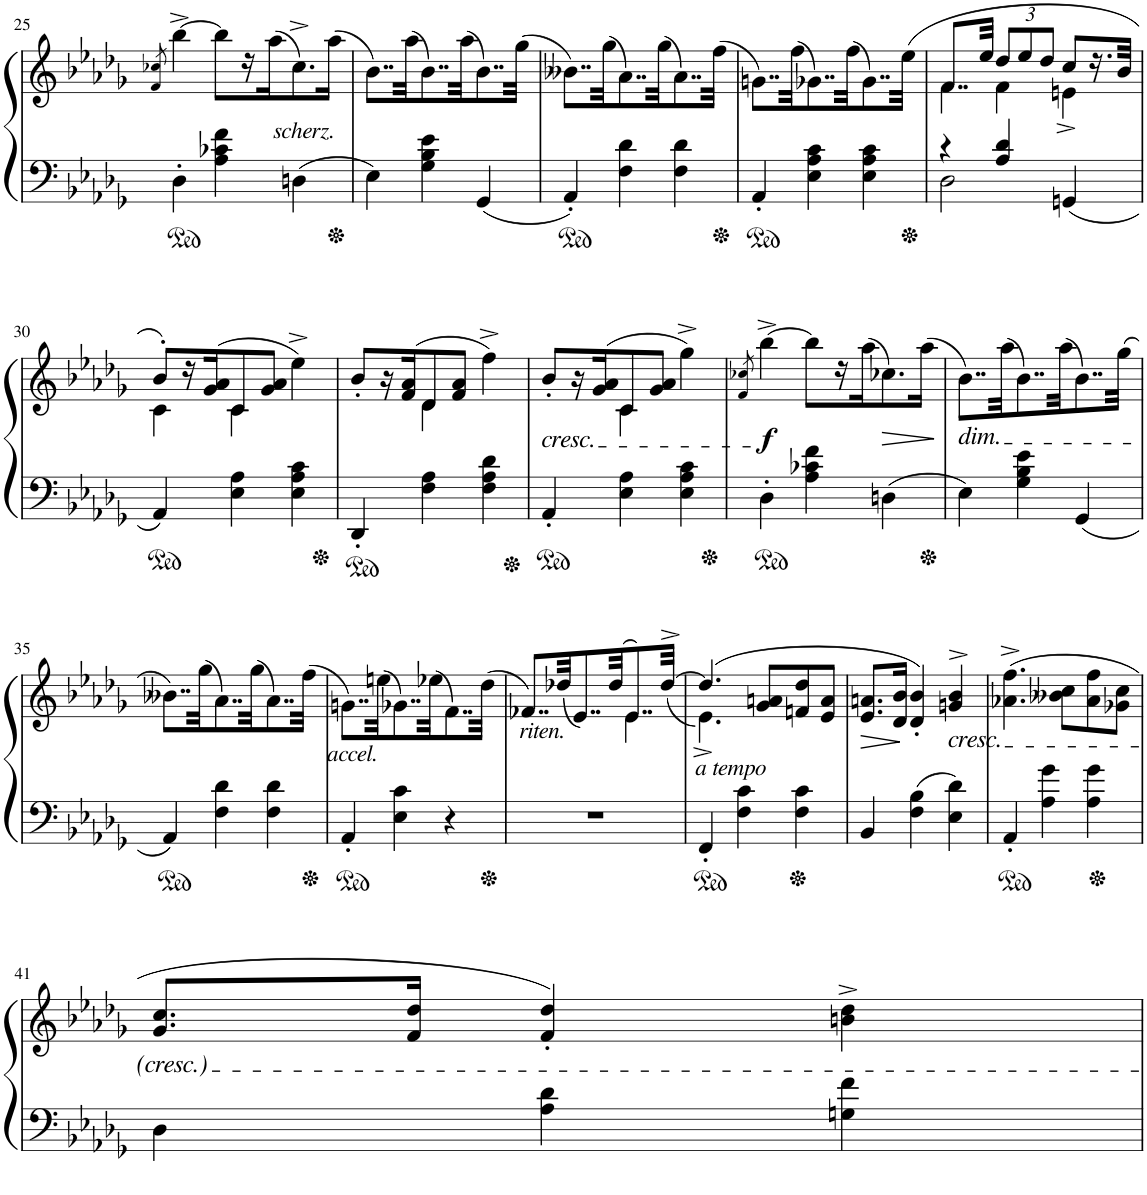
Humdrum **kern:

**kern	**kern	**dynam
*part1	*part1	*part1
*staff2	*staff1	*staff1/2
*I"Pianinas	*	*
!!LO:PB:g=z
*clefF4	*clefG2	*
*k[b-e-a-d-g-]	*k[b-e-a-d-g-]	*
*M3/4	*M3/4	*
=25	=25	=25
.	8qf/ 8qcc-X/	.
4D-'\	[4bb-^\	.
4A-\ 4c-X\ 4f\	8bb-\L]	.
.	16r	.
.	(16aa-\J	.
!	!LO:TX:b:i:t=scherz.	!
4Dn\	8.cc-^\)	.
.	(16aa-\Jk	.
=26	=26	=26
4E-\	8..b-\L)	.
.	(32aa-\KK	.
4G-\ 4B-\ 4e-\	8..b-\)	.
.	(32aa-\KK	.
4GG-/	8..b-\)	.
.	(32gg-\Jkk	.
=27	=27	=27
4AA-'/	8..b--X\L)	.
.	(32gg-\KK	.
4F\ 4d-\	8..a-\)	.
.	(32gg-\KK	.
4F\ 4d-\	8..a-\)	.
.	(32ff\Jkk	.
=28	=28	=28
4AA-'/	8..gn\L)	.
.	(32ff\KK	.
4E-\ 4A-\ 4c\	8..g-X\)	.
.	(32ff\KK	.
4E-\ 4A-\ 4c\	8..g-\)	.
.	(32ee-\Jkk	.
=29	=29	=29
*^	*^	*
4r	2D-\	8..f/L	4f\	.
.	.	32ee-/Jkk	.	.
*	*	*Xbrackettup	*	*
4A-/ 4d-/	.	12dd-/L	4f\	.
.	.	12ee-/	.	.
.	.	12dd-/J	.	.
4GGn/	4ryy	8cc/L	4en^\	.
.	.	16.r	.	.
.	.	32b-/JJk	.	.
*v	*v	*	*	*
!!LO:LB:g=z	!!
=30	=30	=30	=30
4AA-/	8b-'/L)	4c\	.
.	16r	.	.
.	(16g-/ 16a-/J	.	.
4E-\ 4A-\	8c/	4c\	.
.	8g-/ 8a-/J	.	.
4E-\ 4A-\ 4c\	4ee-^>\)	4ryy	.
=31	=31	=31	=31
4DD-'/	8b-'</L	4ryy	.
.	16r	.	.
.	(16f/ 16a-/J	.	.
4F\ 4A-\	8d-/	4d-\	.
.	8f/ 8a-/J	.	.
4F\ 4A-\ 4d-\	4ff^>\)	4ryy	.
=32	=32	=32	=32
!	!LO:TX:b:i:t=cresc.	!	!
4AA-'/	8b-'</L	4ryy	.
.	16r	.	.
.	(16g-/ 16a-/J	.	.
4E-\ 4A-\	8c/	4c\	.
.	8g-/ 8a-/J	.	.
4E-\ 4A-\ 4c\	4gg-^>\)	4ryy	.
*	*v	*v	*
=33	=33	=33
.	8qf/ 8qcc-X/	.
!	!	!LO:DY:b
4D-'\	[4bb-^\	f
4A-\ 4c-X\ 4f\	8bb-\L]	.
.	16r	.
.	(16aa-\J	.
!	!	!LO:HP:b
4Dn\	8.cc-X\)	>
.	(16aa-\Jk	.
.	.	]
=34	=34	=34
!	!LO:TX:b:i:t=dim.	!
4E-\	8..b-\L)	.
.	(32aa-\KK	.
4G-\ 4B-\ 4e-\	8..b-\)	.
.	(32aa-\KK	.
4GG-/	8..b-\)	.
.	(32gg-\Jkk	.
!!LO:LB:g=z
=35	=35	=35
4AA-/	8..b--X\L)	.
.	(32gg-\KK	.
4F\ 4d-\	8..a-\)	.
.	(32gg-\KK	.
4F\ 4d-\	8..a-\)	.
.	(32ff\Jkk	.
=36	=36	=36
!	!LO:TX:b:i:t=accel.	!
4AA-'/	8..gn\L)	.
.	(32een\KK	.
4E-\ 4c\	8..g-X\)	.
.	(32ee-X\KK	.
4r	8..f\)	.
.	(32dd-\Jkk	.
=37	=37	=37
*	*^	*
!	!LO:TX:b:i:t=riten.	!	!
2.r	8..f-X/L)	2ryy	.
.	(32dd-X/KK	.	.
.	8..e-/)	.	.
.	(32dd-/KK	.	.
.	8..e-/)	4e-\	.
.	([32dd-^>/Jkk	.	.
=38	=38	=38	=38
!	!LO:TX:b:i:t=a tempo	!	!
4FF'/	(4.dd-/]	4.e-^\)	.
4F\ 4c\	.	.	.
.	8g-/ 8an/L	4.ryy	.
4F\ 4c\	8fn/ 8dd-/	.	.
.	8e-/ 8a/J	.	.
*	*v	*v	*
=39	=39	=39
!	!	!LO:HP:b
4BB-/	8.e-/ 8.an/L	>
.	16d-/ 16b-/Jk	.
4F\ 4B-\	4d-/' 4b-/')	]
!	!LO:TX:b:i:t=cresc.	!
4E-\ 4d-\	4gn/^> 4b-/^>	.
=40	=40	=40
4AA-'/	(4.a-X\^ 4.ff\^	.
4A-\ 4g-\	.	.
.	8b--X\ 8cc\L	.
4A-\ 4g-\	8a-\ 8ff\	.
.	8g-X\ 8cc\J	.
!!LO:LB:g=z
=41	=41	=41
4D-\	8.g-/ 8.cc/L	.
.	16f/ 16dd-/Jk	.
4A-\ 4d-\	4f/' 4dd-/')	.
4Gn\ 4f\	4bn\^ 4dd-\^	.
=	=	=
*-	*-	*-
